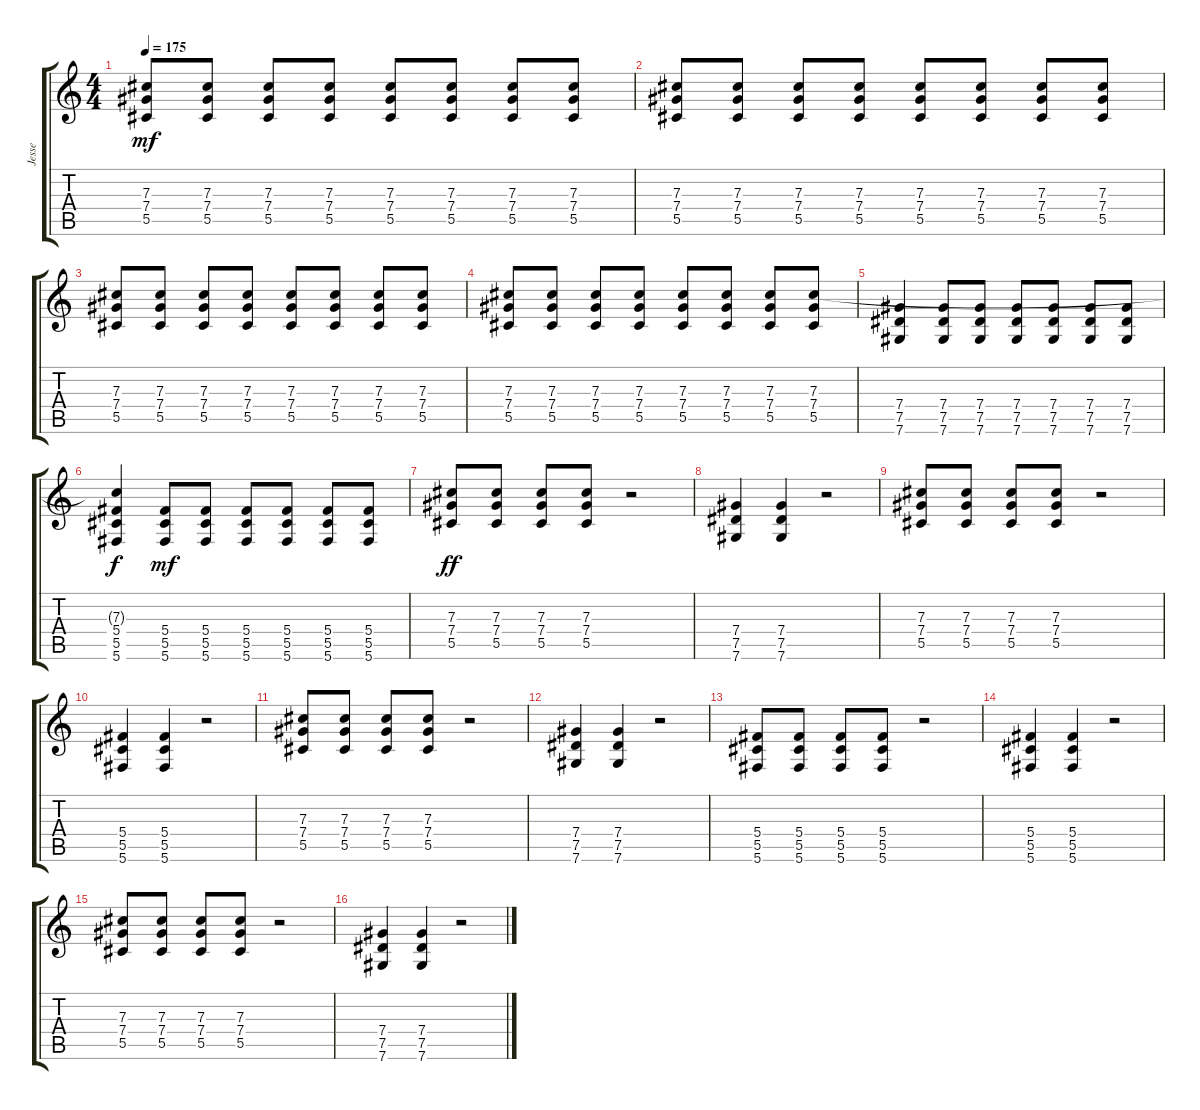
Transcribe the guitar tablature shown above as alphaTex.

\track ("Jesse" "Jesse") {instrument distortionguitar}
\staff {score tabs}
\tuning (Eb4 Bb3 Gb3 Db3 Ab2 Db2) {hide}
\ts (4 4)
\tempo 175
\clef g2
\ks c
(7.3 7.4 5.5).8{dy mf} (7.3 7.4 5.5).8 (7.3 7.4 5.5).8 (7.3 7.4 5.5).8 (7.3 7.4 5.5).8 (7.3 7.4 5.5).8 (7.3 7.4 5.5).8 (7.3 7.4 5.5).8 |
(7.3 7.4 5.5).8 (7.3 7.4 5.5).8 (7.3 7.4 5.5).8 (7.3 7.4 5.5).8 (7.3 7.4 5.5).8 (7.3 7.4 5.5).8 (7.3 7.4 5.5).8 (7.3 7.4 5.5).8 |
(7.3 7.4 5.5).8 (7.3 7.4 5.5).8 (7.3 7.4 5.5).8 (7.3 7.4 5.5).8 (7.3 7.4 5.5).8 (7.3 7.4 5.5).8 (7.3 7.4 5.5).8 (7.3 7.4 5.5).8 |
(7.3 7.4 5.5).8 (7.3 7.4 5.5).8 (7.3 7.4 5.5).8 (7.3 7.4 5.5).8 (7.3 7.4 5.5).8 (7.3 7.4 5.5).8 (7.3 7.4 5.5).8 (7.3 7.4 5.5).8 |
(7.4 7.5 7.6).4 (7.4 7.5 7.6).8 (7.4 7.5 7.6).8 (7.4 7.5 7.6).8 (7.4 7.5 7.6).8 (7.4 7.5 7.6).8 (7.4 7.5 7.6).8 |
(7.3{t} 5.4 5.5 5.6).4{dy f} (5.4 5.5 5.6).8{dy mf} (5.4 5.5 5.6).8 (5.4 5.5 5.6).8 (5.4 5.5 5.6).8 (5.4 5.5 5.6).8 (5.4 5.5 5.6).8 |
(7.3 7.4 5.5).8{dy ff} (7.3 7.4 5.5).8 (7.3 7.4 5.5).8 (7.3 7.4 5.5).8 r.2 |
(7.4 7.5 7.6).4 (7.4 7.5 7.6).4 r.2 |
(7.3 7.4 5.5).8 (7.3 7.4 5.5).8 (7.3 7.4 5.5).8 (7.3 7.4 5.5).8 r.2 |
(5.4 5.5 5.6).4 (5.4 5.5 5.6).4 r.2 |
(7.3 7.4 5.5).8 (7.3 7.4 5.5).8 (7.3 7.4 5.5).8 (7.3 7.4 5.5).8 r.2 |
(7.4 7.5 7.6).4 (7.4 7.5 7.6).4 r.2 |
(5.4 5.5 5.6).8 (5.4 5.5 5.6).8 (5.4 5.5 5.6).8 (5.4 5.5 5.6).8 r.2 |
(5.4 5.5 5.6).4 (5.4 5.5 5.6).4 r.2 |
(7.3 7.4 5.5).8 (7.3 7.4 5.5).8 (7.3 7.4 5.5).8 (7.3 7.4 5.5).8 r.2 |
(7.4 7.5 7.6).4 (7.4 7.5 7.6).4 r.2
